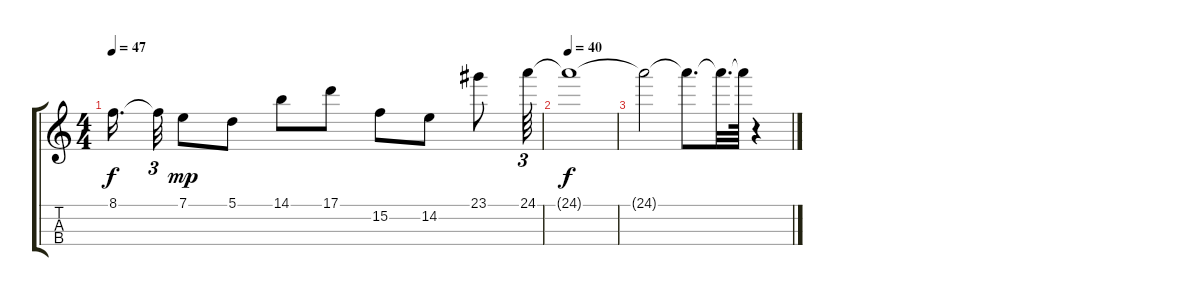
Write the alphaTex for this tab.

\track "" {instrument violin}
\staff {score tabs}
\tuning (A4 D4 G3 C3) {hide}
\ts (4 4)
\tempo 47
\clef g2
\ks c
8.1{t}.16{d dy f} 8.1{t}.32{tu (3 2)} 7.1.8{dy mp} 5.1.8 14.1.8 17.1.8 15.2.8 14.2.8 23.1.8 24.1.64{tu (3 2)} |
\tempo 40
24.1{t}.1{dy f} |
24.1{t}.2 24.1{t}.8{d} 24.1{t}.32{d} 24.1{t}.64 r.4
